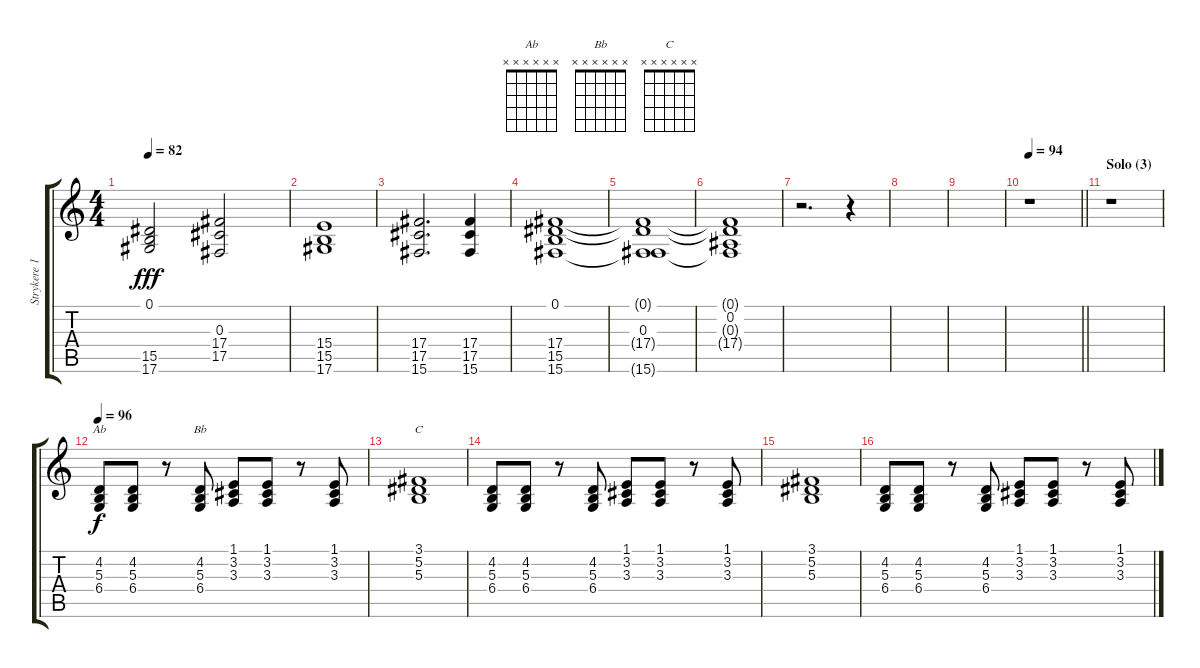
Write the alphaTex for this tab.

\track ("Strykere 1" "Strykere 1") {instrument stringensemble1}
\staff {score tabs}
\tuning (Eb4 Bb3 Gb3 Db3 Ab2 Eb2) {hide}
\chord ("Ab" x x x x x x)
\chord ("Bb" x x x x x x)
\chord ("C" x x x x x x)
\ts (4 4)
\tempo 82
\clef g2
\ks c
(0.1 15.5 17.6).2{dy fff} (0.3 17.4 17.5).2 |
(15.4 15.5 17.6).1 |
(17.4 17.5 15.6).2{d} (17.4 17.5 15.6).4 |
(0.1 17.4 15.5 15.6).1 |
(0.1{t} 0.3 17.4{t} 15.6{t}).1 |
(0.1{t} 0.2 0.3{t} 17.4{t}).1 |
r.2{d} r.4 |
|
|
\tempo 94
\barLineRight lightlight
r.1 |
\section ("" "Solo (3)")
r.1 |
\tempo 96
(4.2 5.3 6.4).8{ch "Ab" dy f} (4.2 5.3 6.4).8 r.8 (4.2 5.3 6.4).8{ch "Bb"} (1.1 3.2 3.3).8 (1.1 3.2 3.3).8 r.8 (1.1 3.2 3.3).8 |
(3.1 5.2 5.3).1{ch "C"} |
(4.2 5.3 6.4).8 (4.2 5.3 6.4).8 r.8 (4.2 5.3 6.4).8 (1.1 3.2 3.3).8 (1.1 3.2 3.3).8 r.8 (1.1 3.2 3.3).8 |
(3.1 5.2 5.3).1 |
(4.2 5.3 6.4).8 (4.2 5.3 6.4).8 r.8 (4.2 5.3 6.4).8 (1.1 3.2 3.3).8 (1.1 3.2 3.3).8 r.8 (1.1 3.2 3.3).8
